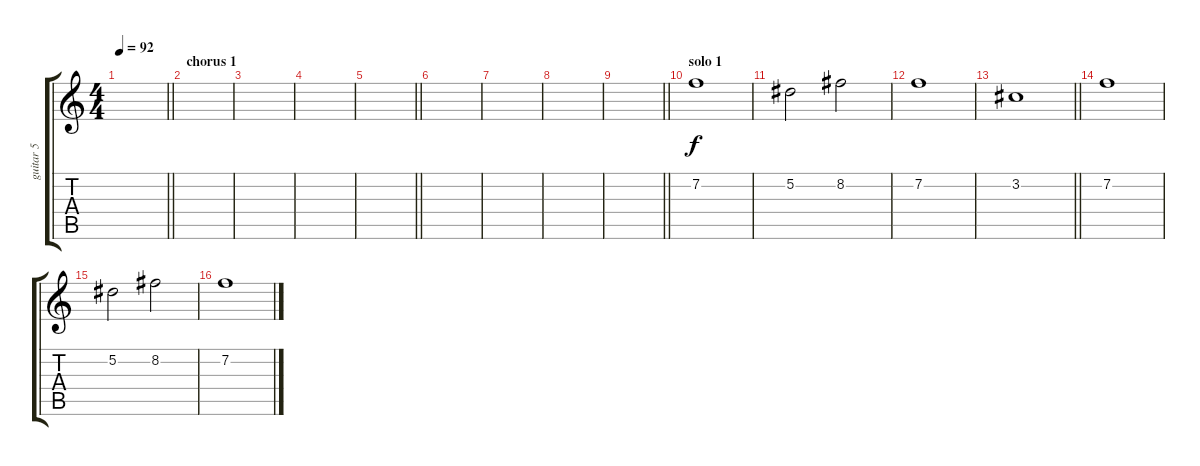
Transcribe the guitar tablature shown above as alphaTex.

\track ("guitar 5" "guitar 5") {instrument electricguitarjazz}
\staff {score tabs}
\tuning (Eb4 Bb3 Gb3 Db3 Ab2 Eb2) {hide}
\ts (4 4)
\tempo 92
\clef g2
\barLineRight lightlight
\ks c
|
\section ("" "chorus 1")
|
|
|
\barLineRight lightlight
|
|
|
|
\barLineRight lightlight
|
\section ("" "solo 1 ")
7.2.1 |
5.2.2 8.2.2 |
7.2.1 |
\barLineRight lightlight
3.2.1 |
7.2.1 |
5.2.2 8.2.2 |
7.2.1
